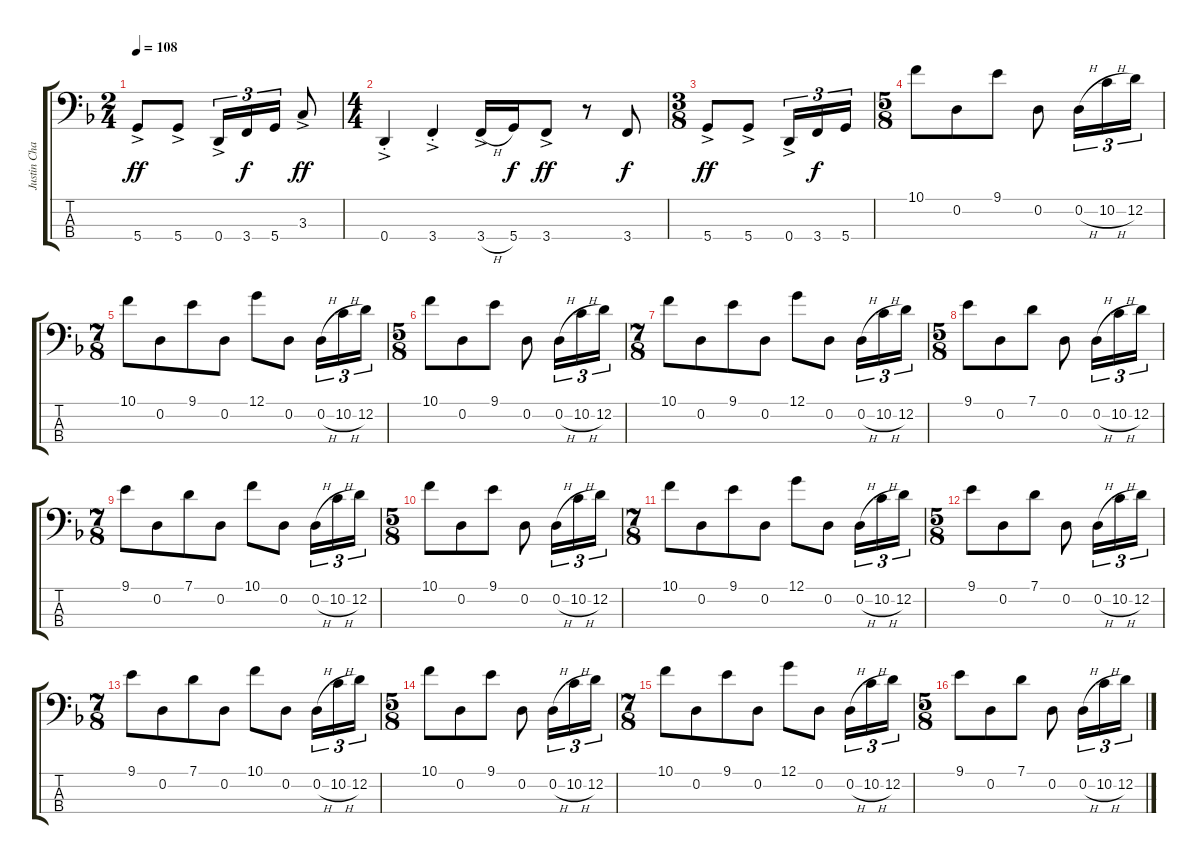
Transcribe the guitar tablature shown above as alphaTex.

\track ("Justin Chancellor" "Justin Cha") {instrument electricbasspick}
\staff {score tabs}
\tuning (G2 D2 A1 D1) {hide}
\ts (2 4)
\tempo 108
\clef f4
\ks dminor
5.4{ac}.8{dy ff} 5.4{ac}.8 0.4{ac}.16{tu (3 2)} 3.4.16{tu (3 2) dy f} 5.4.16{tu (3 2)} 3.3{ac}.8{dy ff} |
\ts (4 4)
0.4{ac st}.4 3.4{ac st}.4 3.4{h ac}.16 5.4.16{dy f} 3.4{ac}.8{dy ff} r.8 3.4.8{dy f} |
\ts (3 8)
5.4{ac}.8{dy ff} 5.4{ac}.8 0.4{ac}.16{tu (3 2)} 3.4.16{tu (3 2) dy f} 5.4.16{tu (3 2)} |
\ts (5 8)
10.1.8 0.2.8 9.1.8 0.2.8 0.2{h}.16{tu (3 2)} 10.2{h}.16{tu (3 2)} 12.2.16{tu (3 2)} |
\ts (7 8)
10.1.8 0.2.8 9.1.8 0.2.8 12.1.8 0.2.8 0.2{h}.16{tu (3 2)} 10.2{h}.16{tu (3 2)} 12.2.16{tu (3 2)} |
\ts (5 8)
10.1.8 0.2.8 9.1.8 0.2.8 0.2{h}.16{tu (3 2)} 10.2{h}.16{tu (3 2)} 12.2.16{tu (3 2)} |
\ts (7 8)
10.1.8 0.2.8 9.1.8 0.2.8 12.1.8 0.2.8 0.2{h}.16{tu (3 2)} 10.2{h}.16{tu (3 2)} 12.2.16{tu (3 2)} |
\ts (5 8)
9.1.8 0.2.8 7.1.8 0.2.8 0.2{h}.16{tu (3 2)} 10.2{h}.16{tu (3 2)} 12.2.16{tu (3 2)} |
\ts (7 8)
9.1.8 0.2.8 7.1.8 0.2.8 10.1.8 0.2.8 0.2{h}.16{tu (3 2)} 10.2{h}.16{tu (3 2)} 12.2.16{tu (3 2)} |
\ts (5 8)
10.1.8 0.2.8 9.1.8 0.2.8 0.2{h}.16{tu (3 2)} 10.2{h}.16{tu (3 2)} 12.2.16{tu (3 2)} |
\ts (7 8)
10.1.8 0.2.8 9.1.8 0.2.8 12.1.8 0.2.8 0.2{h}.16{tu (3 2)} 10.2{h}.16{tu (3 2)} 12.2.16{tu (3 2)} |
\ts (5 8)
9.1.8 0.2.8 7.1.8 0.2.8 0.2{h}.16{tu (3 2)} 10.2{h}.16{tu (3 2)} 12.2.16{tu (3 2)} |
\ts (7 8)
9.1.8 0.2.8 7.1.8 0.2.8 10.1.8 0.2.8 0.2{h}.16{tu (3 2)} 10.2{h}.16{tu (3 2)} 12.2.16{tu (3 2)} |
\ts (5 8)
10.1.8 0.2.8 9.1.8 0.2.8 0.2{h}.16{tu (3 2)} 10.2{h}.16{tu (3 2)} 12.2.16{tu (3 2)} |
\ts (7 8)
10.1.8 0.2.8 9.1.8 0.2.8 12.1.8 0.2.8 0.2{h}.16{tu (3 2)} 10.2{h}.16{tu (3 2)} 12.2.16{tu (3 2)} |
\ts (5 8)
9.1.8 0.2.8 7.1.8 0.2.8 0.2{h}.16{tu (3 2)} 10.2{h}.16{tu (3 2)} 12.2.16{tu (3 2)}
